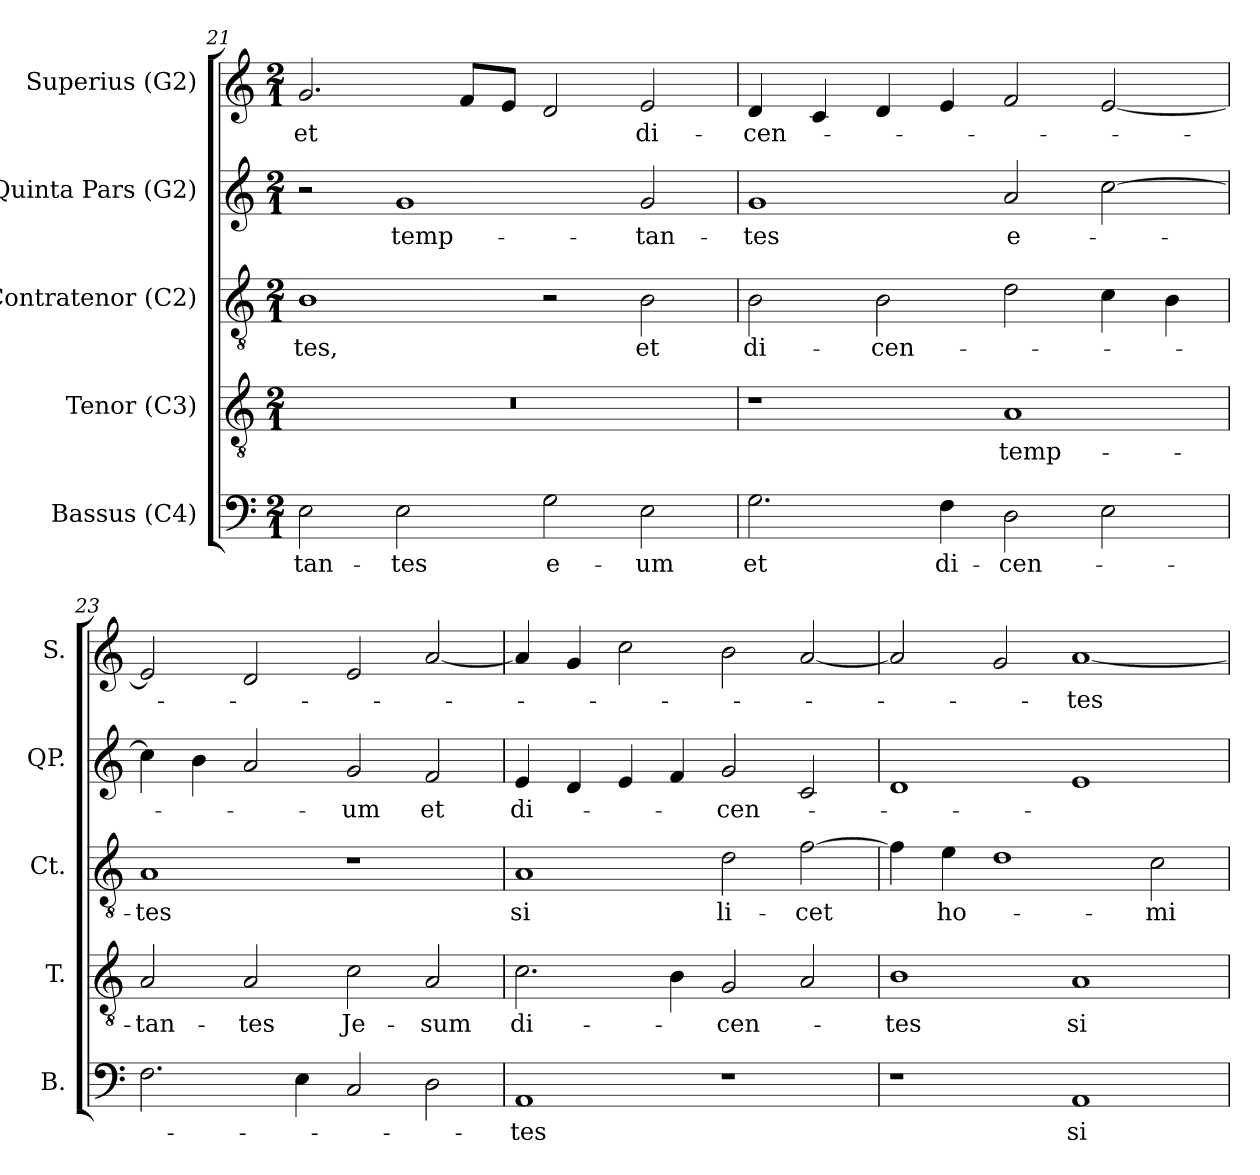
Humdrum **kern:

**kern	**text	**kern	**text	**kern	**text	**kern	**text	**kern	**text
*part5	*part5	*part4	*part4	*part3	*part3	*part2	*part2	*part1	*part1
*staff5	*staff5	*staff4	*staff4	*staff3	*staff3	*staff2	*staff2	*staff1	*staff1
*I"Bassus (C4)	*	*I"Tenor (C3)	*	*I"Contratenor (C2)	*	*I"Quinta Pars (G2)	*	*I"Superius (G2)	*
*I'B.	*	*I'T.	*	*I'Ct.	*	*I'QP.	*	*I'S.	*
!!LO:PB:g=z
*clefF4	*	*clefGv2	*	*clefGv2	*	*clefG2	*	*clefG2	*
*	*	*ITrd7c12	*	*ITrd7c12	*	*ITrd7c12	*	*	*
*k[]	*	*k[]	*	*k[]	*	*k[]	*	*k[]	*
*C:	*	*C:	*	*C:	*	*C:	*	*C:	*
*M2/1	*	*M2/1	*	*M2/1	*	*M2/1	*	*M2/1	*
=21	=21	=21	=21	=21	=21	=21	=21	=21	=21
!	!LO:LY:b:color=#000000	!LO:N:vis=1	!	!	!	!	!	!	!
!	!	!	!	!	!LO:LY:b:color=#000000	!	!	!	!
!	!	!	!	!	!	!	!	!	!LO:LY:b:color=#000000
2Ei\	-tan-	0r	.	1BBi	-tes,	2r	.	2.gi/	et
!	!LO:LY:b:color=#000000	!	!	!	!	!	!	!	!
!	!	!	!	!	!	!	!LO:LY:b:color=#000000	!	!
2Ei\	-tes	.	.	.	.	1Gi	temp-	.	.
.	.	.	.	.	.	.	.	8fi/L	.
.	.	.	.	.	.	.	.	8ei/J	.
!	!LO:LY:b:color=#000000	!	!	!	!	!	!	!	!
2Gi\	e-	.	.	2r	.	.	.	2di/	.
!	!LO:LY:b:color=#000000	!	!	!	!	!	!	!	!
!	!	!	!	!	!LO:LY:b:color=#000000	!	!	!	!
!	!	!	!	!	!	!	!LO:LY:b:color=#000000	!	!
!	!	!	!	!	!	!	!	!	!LO:LY:b:color=#000000
2Ei\	-um	.	.	2BBi\	et	2Gi/	-tan-	2ei/	di-
=22	=22	=22	=22	=22	=22	=22	=22	=22	=22
!	!LO:LY:b:color=#000000	!	!	!	!	!	!	!	!
!	!	!	!	!	!LO:LY:b:color=#000000	!	!	!	!
!	!	!	!	!	!	!	!LO:LY:b:color=#000000	!	!
!	!	!	!	!	!	!	!	!	!LO:LY:b:color=#000000
2.Gi\	et	1r	.	2BBi\	di-	1Gi	-tes	4di/	-cen-
.	.	.	.	.	.	.	.	4ci/	.
!	!	!	!	!	!LO:LY:b:color=#000000	!	!	!	!
.	.	.	.	2BBi\	-cen-	.	.	4di/	.
!	!LO:LY:b:color=#000000	!	!	!	!	!	!	!	!
4Fi\	di-	.	.	.	.	.	.	4ei/	.
!	!LO:LY:b:color=#000000	!	!	!	!	!	!	!	!
!	!	!	!LO:LY:b:color=#000000	!	!	!	!	!	!
!	!	!	!	!	!	!	!LO:LY:b:color=#000000	!	!
2Di\	-cen-	1AAi	temp-	2Di\	.	2Ai/	e-	2fi/	.
2Ei\	.	.	.	4Ci\	.	[2ci\	.	[2ei/	.
.	.	.	.	4BBi\	.	.	.	.	.
=23	=23	=23	=23	=23	=23	=23	=23	=23	=23
!	!	!	!LO:LY:b:color=#000000	!	!	!	!	!	!
!	!	!	!	!	!LO:LY:b:color=#000000	!	!	!	!
2.Fi\	.	2AAi/	-tan-	1AAi	-tes	4ci\]	.	2ei/]	.
.	.	.	.	.	.	4Bi\	.	.	.
!	!	!	!LO:LY:b:color=#000000	!	!	!	!	!	!
.	.	2AAi/	-tes	.	.	2Ai/	.	2di/	.
4Ei\	.	.	.	.	.	.	.	.	.
!	!	!	!LO:LY:b:color=#000000	!	!	!	!	!	!
!	!	!	!	!	!	!	!LO:LY:b:color=#000000	!	!
2Ci/	.	2Ci\	Je-	1r	.	2Gi/	-um	2ei/	.
!	!	!	!LO:LY:b:color=#000000	!	!	!	!	!	!
!	!	!	!	!	!	!	!LO:LY:b:color=#000000	!	!
2Di\	.	2AAi/	-sum	.	.	2Fi/	et	[2ai/	.
=24	=24	=24	=24	=24	=24	=24	=24	=24	=24
!	!LO:LY:b:color=#000000	!	!	!	!	!	!	!	!
!	!	!	!LO:LY:b:color=#000000	!	!	!	!	!	!
!	!	!	!	!	!LO:LY:b:color=#000000	!	!	!	!
!	!	!	!	!	!	!	!LO:LY:b:color=#000000	!	!
1AAi	-tes	2.Ci\	di-	1AAi	si	4Ei/	di-	4ai/]	.
.	.	.	.	.	.	4Di/	.	4gi/	.
.	.	.	.	.	.	4Ei/	.	2cci\	.
.	.	4BBi\	.	.	.	4Fi/	.	.	.
!	!	!	!LO:LY:b:color=#000000	!	!	!	!	!	!
!	!	!	!	!	!LO:LY:b:color=#000000	!	!	!	!
!	!	!	!	!	!	!	!LO:LY:b:color=#000000	!	!
1r	.	2GGi/	-cen-	2Di\	li-	2Gi/	-cen-	2bi\	.
!	!	!	!	!	!LO:LY:b:color=#000000	!	!	!	!
.	.	2AAi/	.	[2Fi\	-cet	2Ci/	.	[2ai/	.
!!LO:LB:g=z
=25	=25	=25	=25	=25	=25	=25	=25	=25	=25
!	!	!	!LO:LY:b:color=#000000	!	!	!	!	!	!
1r	.	1BBi	-tes	4Fi\]	.	1Di	.	2ai/]	.
!	!	!	!	!	!LO:LY:b:color=#000000	!	!	!	!
.	.	.	.	4Ei\	ho-	.	.	.	.
.	.	.	.	1Di	.	.	.	2gi/	.
!	!LO:LY:b:color=#000000	!	!	!	!	!	!	!	!
!	!	!	!LO:LY:b:color=#000000	!	!	!	!	!	!
!	!	!	!	!	!	!	!	!	!LO:LY:b:color=#000000
1AAi	si	1AAi	si	.	.	1Ei	.	[1ai	-tes
!	!	!	!	!	!LO:LY:b:color=#000000	!	!	!	!
.	.	.	.	2Ci\	-mi-	.	.	.	.
=	=	=	=	=	=	=	=	=	=
*-	*-	*-	*-	*-	*-	*-	*-	*-	*-
